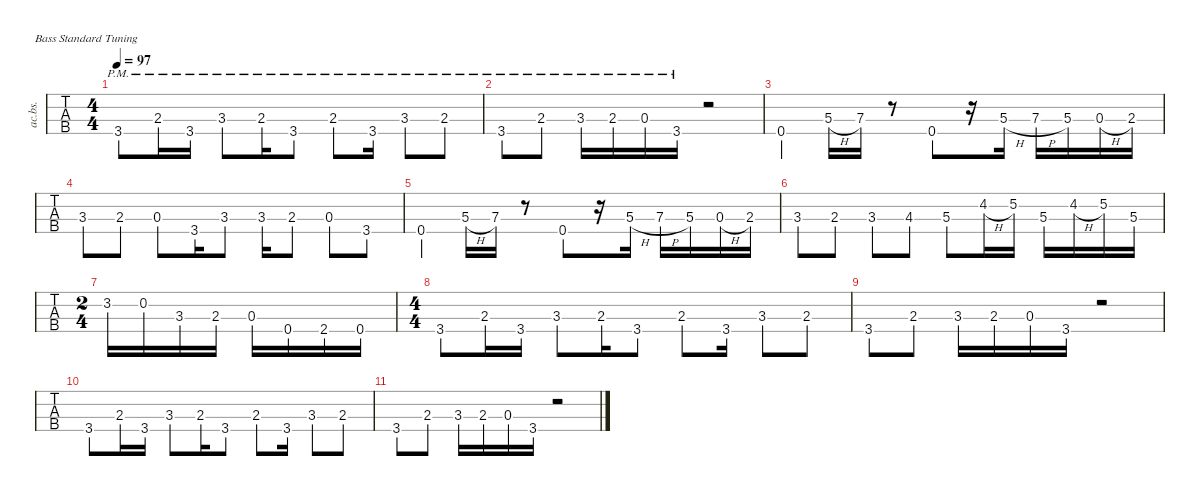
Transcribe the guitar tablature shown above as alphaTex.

\defaultSystemsLayout 4
\hideDynamics
\bracketExtendMode nobrackets
\track ("Acoustic Bass" "ac.bs.") {mute instrument acousticbass}
\staff {tabs}
\tuning (G2 D2 A1 E1)
\ts (4 4)
\tempo 97
\clef f4
\ks c
3.4{pm}.8{dy mp} 2.3{pm}.16 3.4{pm}.16 3.3{pm}.8 2.3{pm}.16 3.4{pm}.8 2.3{pm}.8 3.4{pm}.16 3.3{pm}.8 2.3{pm}.8 |
3.4{pm}.8 2.3{pm}.8 3.3{pm}.16 2.3{pm}.16 0.3{pm}.16 3.4{pm}.16 r.2 |
0.4{st}.4{dy mf} 5.3{h}.16 7.3.16 r.8 0.4.8 r.16 5.3{h}.16 7.3{h}.16 5.3.16 0.3{h}.16 2.3.16 |
3.3.8 2.3.8 0.3.8 3.4.16 3.3{st}.8 3.3.16 2.3.8 0.3.8 3.4.8 |
0.4{st}.4 5.3{h}.16 7.3.16 r.8 0.4.8 r.16 5.3{h}.16 7.3{h}.16 5.3.16 0.3{h}.16 2.3.16 |
3.3.8 2.3.8 3.3.8 4.3{acc #}.8 5.3.8 4.2{h acc #}.16 5.2.16 5.3{st}.16 4.2{h acc #}.16 5.2.16 5.3{st}.16 |
\ts (2 4)
\beaming (8 2 2)
3.2.16 0.2.16 3.3.16 2.3.16 0.3.16 0.4.16 2.4{acc #}.16 0.4.16 |
\ts (4 4)
\beaming (8 2 2 2 2)
3.4.8 2.3.16 3.4.16 3.3.8 2.3.16 3.4.8 2.3.8 3.4.16 3.3.8 2.3.8 |
3.4.8 2.3.8 3.3.16 2.3.16 0.3.16 3.4.16 r.2 |
3.4.8 2.3.16 3.4.16 3.3.8 2.3.16 3.4.8 2.3.8 3.4.16 3.3.8 2.3.8 |
3.4.8 2.3.8 3.3.16 2.3.16 0.3.16 3.4.16 r.2
